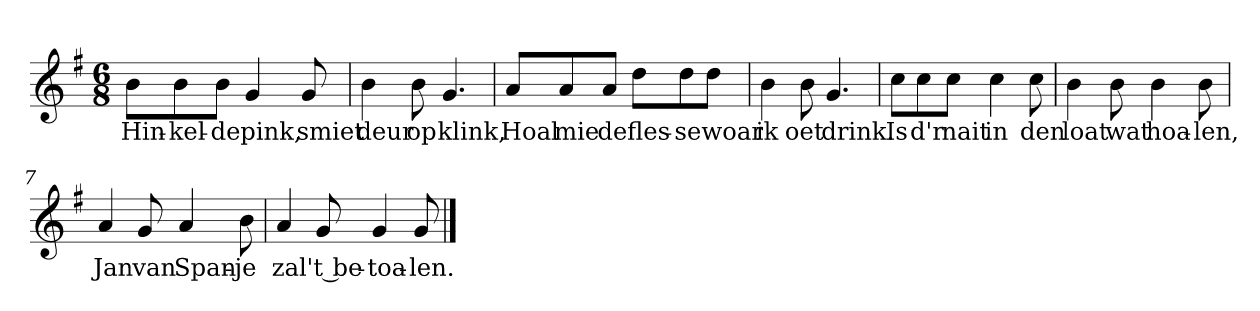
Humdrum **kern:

**kern	**text
*part1	*part1
*staff1	*staff1
*clefG2	*
*k[f#]	*
*G:	*
*M6/8	*
*MM120	*
=1	=1
8b\L	Hin-
8b\	-kel-
8b\J	-de
4g	pink,
8g	smiet
=2	=2
4b	deur
8b	op
4.g	klink,
=3	=3
8a/L	Hoal
8a/	mie
8a/J	de
8dd\L	fles-
8dd\	-se
8dd\J	woar
=4	=4
4b	ik
8b	oet
4.g	drink.
=5	=5
8cc\L	Is
8cc\	d'r
8cc\J	nait
4cc	in
8cc	den
=6	=6
4b	loat
8b	wat
4b	hoa-
8b	-len,
=7	=7
4a	Jan
8g	van
4a	Span-
8b	-je
=8	=8
4a	zal
8g	't be-
4g	-toa-
8g	-len.
==	==
*-	*-
